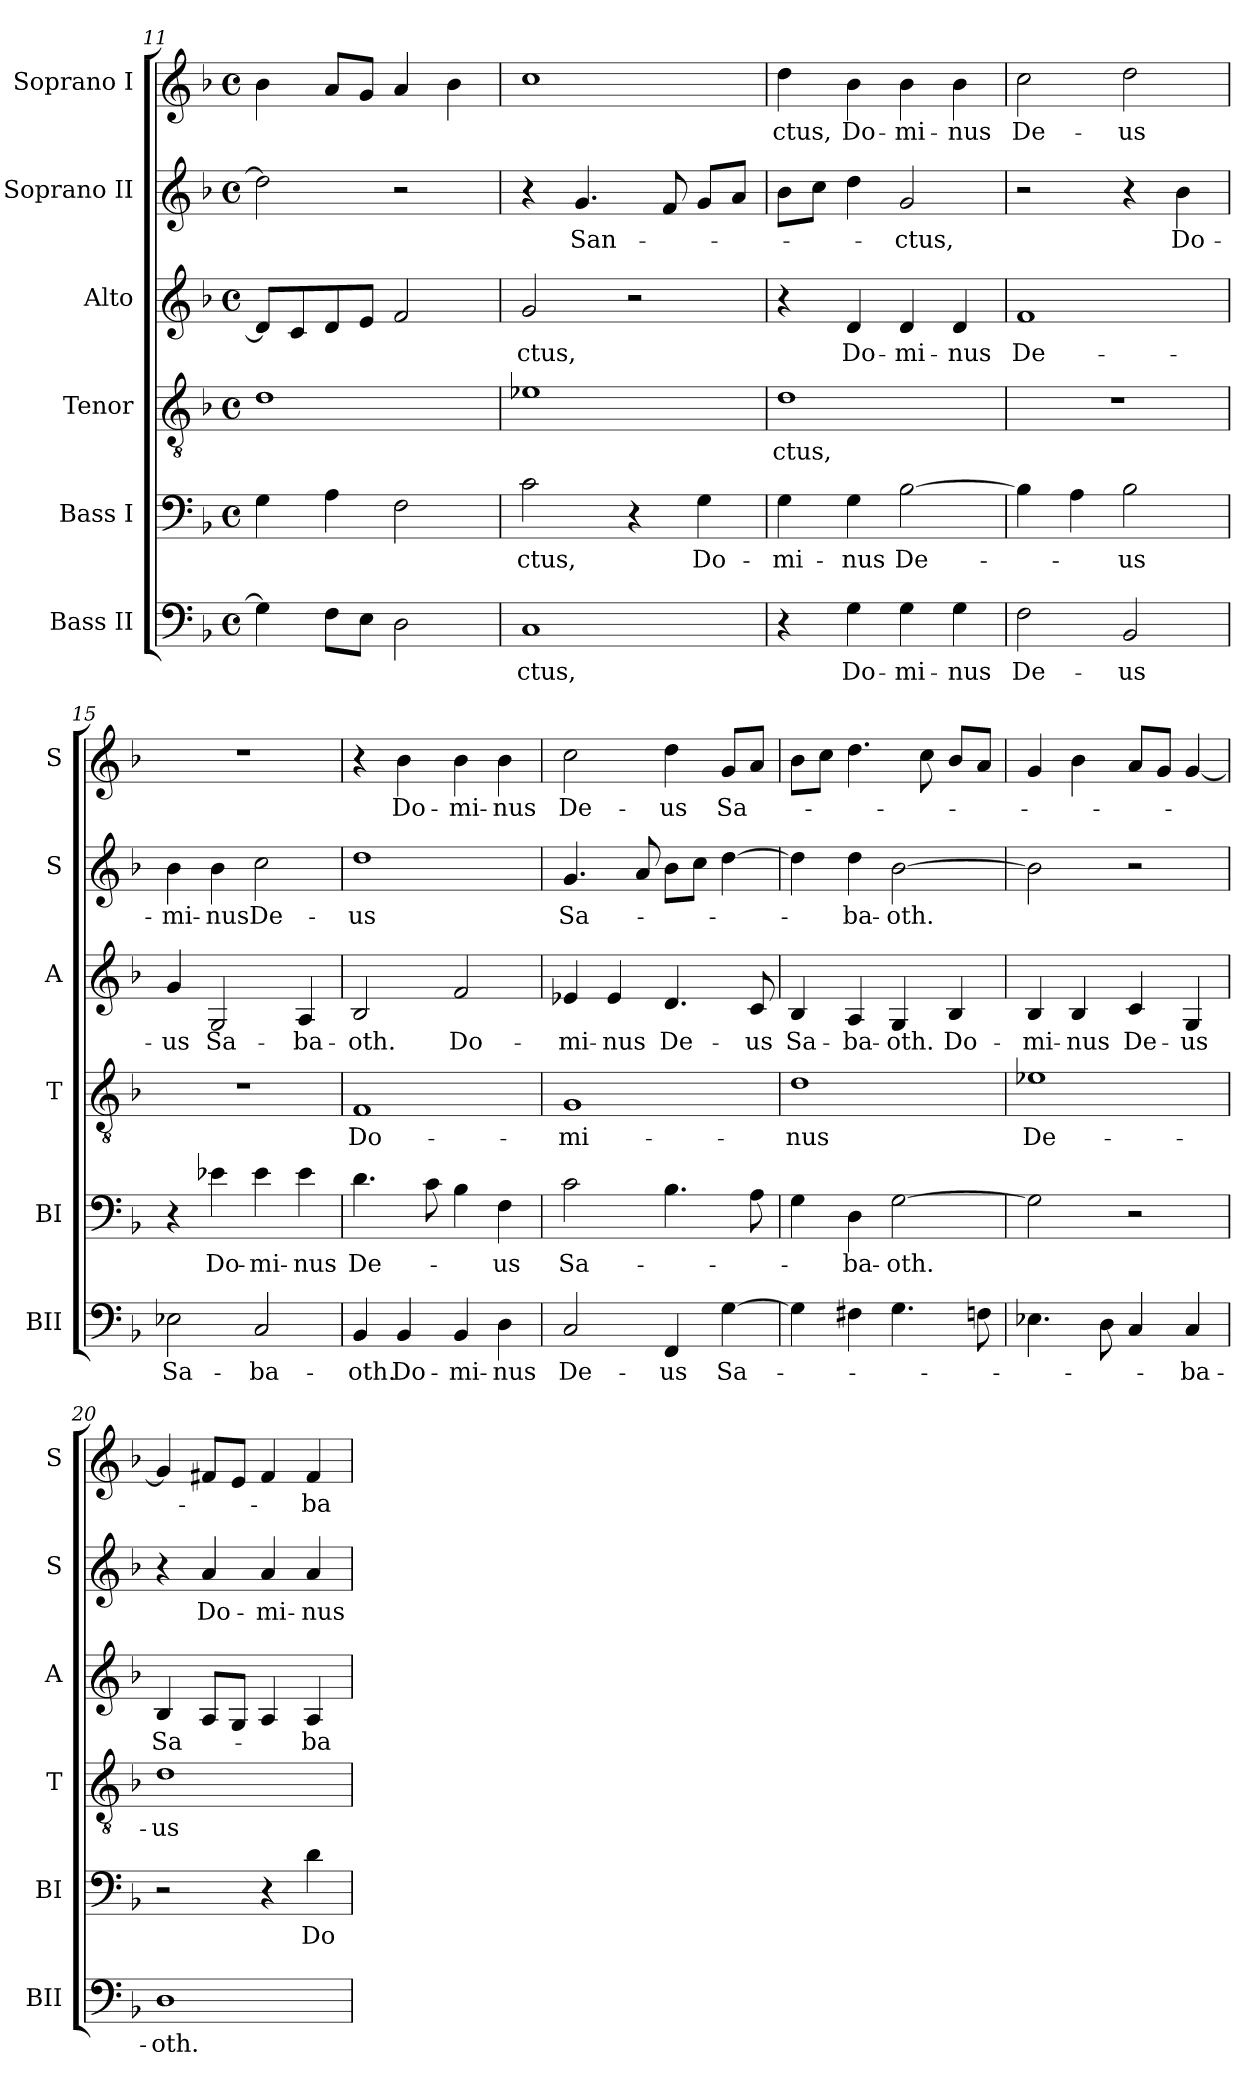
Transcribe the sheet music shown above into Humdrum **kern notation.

**kern	**text	**kern	**text	**kern	**text	**kern	**text	**kern	**text	**kern	**text
*part6	*part6	*part5	*part5	*part4	*part4	*part3	*part3	*part2	*part2	*part1	*part1
*staff6	*staff6	*staff5	*staff5	*staff4	*staff4	*staff3	*staff3	*staff2	*staff2	*staff1	*staff1
*I"Bass II	*	*I"Bass I	*	*I"Tenor	*	*I"Alto	*	*I"Soprano II	*	*I"Soprano I	*
*I'BII	*	*I'BI	*	*I'T	*	*I'A	*	*I'S	*	*I'S	*
*clefF4	*	*clefF4	*	*clefGv2	*	*clefG2	*	*clefG2	*	*clefG2	*
*k[b-]	*	*k[b-]	*	*k[b-]	*	*k[b-]	*	*k[b-]	*	*k[b-]	*
*d:	*	*d:	*	*d:	*	*d:	*	*d:	*	*d:	*
*M4/4	*	*M4/4	*	*M4/4	*	*M4/4	*	*M4/4	*	*M4/4	*
*met(c)	*	*met(c)	*	*met(c)	*	*met(c)	*	*met(c)	*	*met(c)	*
=11	=11	=11	=11	=11	=11	=11	=11	=11	=11	=11	=11
4G\]	.	4G\	.	1d	.	8d/L]	.	2dd\]	.	4b-\	.
.	.	.	.	.	.	8c/	.	.	.	.	.
8F\L	.	4A\	.	.	.	8d/	.	.	.	8a/L	.
8E\J	.	.	.	.	.	8e/J	.	.	.	8g/J	.
2D\	.	2F\	.	.	.	2f/	.	2r	.	4a/	.
.	.	.	.	.	.	.	.	.	.	4b-\	.
!!LO:LB:g=z
=12	=12	=12	=12	=12	=12	=12	=12	=12	=12	=12	=12
!	!LO:LY:b	!	!LO:LY:b	!	!	!	!LO:LY:b	!	!	!	!
1C	-ctus,	2c\	-ctus,	1e-X	.	2g/	-ctus,	4r	.	1cc	.
!	!	!	!	!	!	!	!	!	!LO:LY:b	!	!
.	.	.	.	.	.	.	.	4.g/	San-	.	.
.	.	4r	.	.	.	2r	.	.	.	.	.
.	.	.	.	.	.	.	.	8f/	.	.	.
!	!	!	!LO:LY:b	!	!	!	!	!	!	!	!
.	.	4G\	Do-	.	.	.	.	8g/L	.	.	.
.	.	.	.	.	.	.	.	8a/J	.	.	.
=13	=13	=13	=13	=13	=13	=13	=13	=13	=13	=13	=13
!	!	!	!LO:LY:b	!	!LO:LY:b	!	!	!	!	!	!LO:LY:b
4r	.	4G\	-mi-	1d	-ctus,	4r	.	8b-\L	.	4dd\	-ctus,
.	.	.	.	.	.	.	.	8cc\J	.	.	.
!	!LO:LY:b	!	!LO:LY:b	!	!	!	!LO:LY:b	!	!	!	!LO:LY:b
4G\	Do-	4G\	-nus	.	.	4d/	Do-	4dd\	.	4b-\	Do-
!	!LO:LY:b	!	!LO:LY:b	!	!	!	!LO:LY:b	!	!LO:LY:b	!	!LO:LY:b
4G\	-mi-	[2B-\	De-	.	.	4d/	-mi-	2g/	-ctus,	4b-\	-mi-
!	!LO:LY:b	!	!	!	!	!	!LO:LY:b	!	!	!	!LO:LY:b
4G\	-nus	.	.	.	.	4d/	-nus	.	.	4b-\	-nus
=14	=14	=14	=14	=14	=14	=14	=14	=14	=14	=14	=14
!	!LO:LY:b	!	!	!	!	!	!LO:LY:b	!	!	!	!LO:LY:b
2F\	De-	4B-\]	.	1r	.	1f	De-	2r	.	2cc\	De-
.	.	4A\	.	.	.	.	.	.	.	.	.
!	!LO:LY:b	!	!LO:LY:b	!	!	!	!	!	!	!	!LO:LY:b
2BB-/	-us	2B-\	-us	.	.	.	.	4r	.	2dd\	-us
!	!	!	!	!	!	!	!	!	!LO:LY:b	!	!
.	.	.	.	.	.	.	.	4b-\	Do-	.	.
=15	=15	=15	=15	=15	=15	=15	=15	=15	=15	=15	=15
!	!LO:LY:b	!	!	!	!	!	!LO:LY:b	!	!LO:LY:b	!	!
2E-X\	Sa-	4r	.	1r	.	4g/	-us	4b-\	-mi-	1r	.
!	!	!	!LO:LY:b	!	!	!	!LO:LY:b	!	!LO:LY:b	!	!
.	.	4e-X\	Do-	.	.	2G/	Sa-	4b-\	-nus	.	.
!	!LO:LY:b	!	!LO:LY:b	!	!	!	!	!	!LO:LY:b	!	!
2C/	-ba-	4e-\	-mi-	.	.	.	.	2cc\	De-	.	.
!	!	!	!LO:LY:b	!	!	!	!LO:LY:b	!	!	!	!
.	.	4e-\	-nus	.	.	4A/	-ba-	.	.	.	.
=16	=16	=16	=16	=16	=16	=16	=16	=16	=16	=16	=16
!	!LO:LY:b	!	!LO:LY:b	!	!LO:LY:b	!	!LO:LY:b	!	!LO:LY:b	!	!
4BB-/	-oth.	4.d\	De-	1F	Do-	2B-/	-oth.	1dd	-us	4r	.
!	!LO:LY:b	!	!	!	!	!	!	!	!	!	!LO:LY:b
4BB-/	Do-	.	.	.	.	.	.	.	.	4b-\	Do-
.	.	8c\	.	.	.	.	.	.	.	.	.
!	!LO:LY:b	!	!	!	!	!	!LO:LY:b	!	!	!	!LO:LY:b
4BB-/	-mi-	4B-\	.	.	.	2f/	Do-	.	.	4b-\	-mi-
!	!LO:LY:b	!	!LO:LY:b	!	!	!	!	!	!	!	!LO:LY:b
4D\	-nus	4F\	-us	.	.	.	.	.	.	4b-\	-nus
=17	=17	=17	=17	=17	=17	=17	=17	=17	=17	=17	=17
!	!LO:LY:b	!	!LO:LY:b	!	!LO:LY:b	!	!LO:LY:b	!	!LO:LY:b	!	!LO:LY:b
2C/	De-	2c\	Sa-	1G	-mi-	4e-X/	-mi-	4.g/	Sa-	2cc\	De-
!	!	!	!	!	!	!	!LO:LY:b	!	!	!	!
.	.	.	.	.	.	4e-/	-nus	.	.	.	.
.	.	.	.	.	.	.	.	8a/	.	.	.
!	!LO:LY:b	!	!	!	!	!	!LO:LY:b	!	!	!	!LO:LY:b
4FF/	-us	4.B-\	.	.	.	4.d/	De-	8b-\L	.	4dd\	-us
.	.	.	.	.	.	.	.	8cc\J	.	.	.
!	!LO:LY:b	!	!	!	!	!	!	!	!	!	!LO:LY:b
[4G\	Sa-	.	.	.	.	.	.	[4dd\	.	8g/L	Sa-
!	!	!	!	!	!	!	!LO:LY:b	!	!	!	!
.	.	8A\	.	.	.	8c/	-us	.	.	8a/J	.
!!LO:PB:g=z
=18	=18	=18	=18	=18	=18	=18	=18	=18	=18	=18	=18
!	!	!	!	!	!LO:LY:b	!	!LO:LY:b	!	!	!	!
4G\]	.	4G\	.	1d	-nus	4B-/	Sa-	4dd\]	.	8b-\L	.
.	.	.	.	.	.	.	.	.	.	8cc\J	.
!	!	!	!LO:LY:b	!	!	!	!LO:LY:b	!	!LO:LY:b	!	!
4F#X\	.	4D\	-ba-	.	.	4A/	-ba-	4dd\	-ba-	4.dd\	.
!	!	!	!LO:LY:b	!	!	!	!LO:LY:b	!	!LO:LY:b	!	!
4.G\	.	[2G\	-oth.	.	.	4G/	-oth.	[2b-\	-oth.	.	.
.	.	.	.	.	.	.	.	.	.	8cc\	.
!	!	!	!	!	!	!	!LO:LY:b	!	!	!	!
.	.	.	.	.	.	4B-/	Do-	.	.	8b-/L	.
8Fn\	.	.	.	.	.	.	.	.	.	8a/J	.
=19	=19	=19	=19	=19	=19	=19	=19	=19	=19	=19	=19
!	!	!	!	!	!LO:LY:b	!	!LO:LY:b	!	!	!	!
4.E-X\	.	2G\]	.	1e-X	De-	4B-/	-mi-	2b-\]	.	4g/	.
!	!	!	!	!	!	!	!LO:LY:b	!	!	!	!
.	.	.	.	.	.	4B-/	-nus	.	.	4b-\	.
8D\	.	.	.	.	.	.	.	.	.	.	.
!	!	!	!	!	!	!	!LO:LY:b	!	!	!	!
4C/	.	2r	.	.	.	4c/	De-	2r	.	8a/L	.
.	.	.	.	.	.	.	.	.	.	8g/J	.
!	!LO:LY:b	!	!	!	!	!	!LO:LY:b	!	!	!	!
4C/	-ba-	.	.	.	.	4G/	-us	.	.	[4g/	.
=20	=20	=20	=20	=20	=20	=20	=20	=20	=20	=20	=20
!	!LO:LY:b	!	!	!	!LO:LY:b	!	!LO:LY:b	!	!	!	!
1D	-oth.	2r	.	1d	-us	4B-/	Sa-	4r	.	4g/]	.
!	!	!	!	!	!	!	!	!	!LO:LY:b	!	!
.	.	.	.	.	.	8A/L	.	4a/	Do-	8f#X/L	.
.	.	.	.	.	.	8G/J	.	.	.	8e/J	.
!	!	!	!	!	!	!	!	!	!LO:LY:b	!	!
.	.	4r	.	.	.	4A/	.	4a/	-mi-	4f#/	.
!	!	!	!LO:LY:b	!	!	!	!LO:LY:b	!	!LO:LY:b	!	!LO:LY:b
.	.	4d\	Do-	.	.	4A/	-ba-	4a/	-nus	4f#/	-ba-
=	=	=	=	=	=	=	=	=	=	=	=
*-	*-	*-	*-	*-	*-	*-	*-	*-	*-	*-	*-
